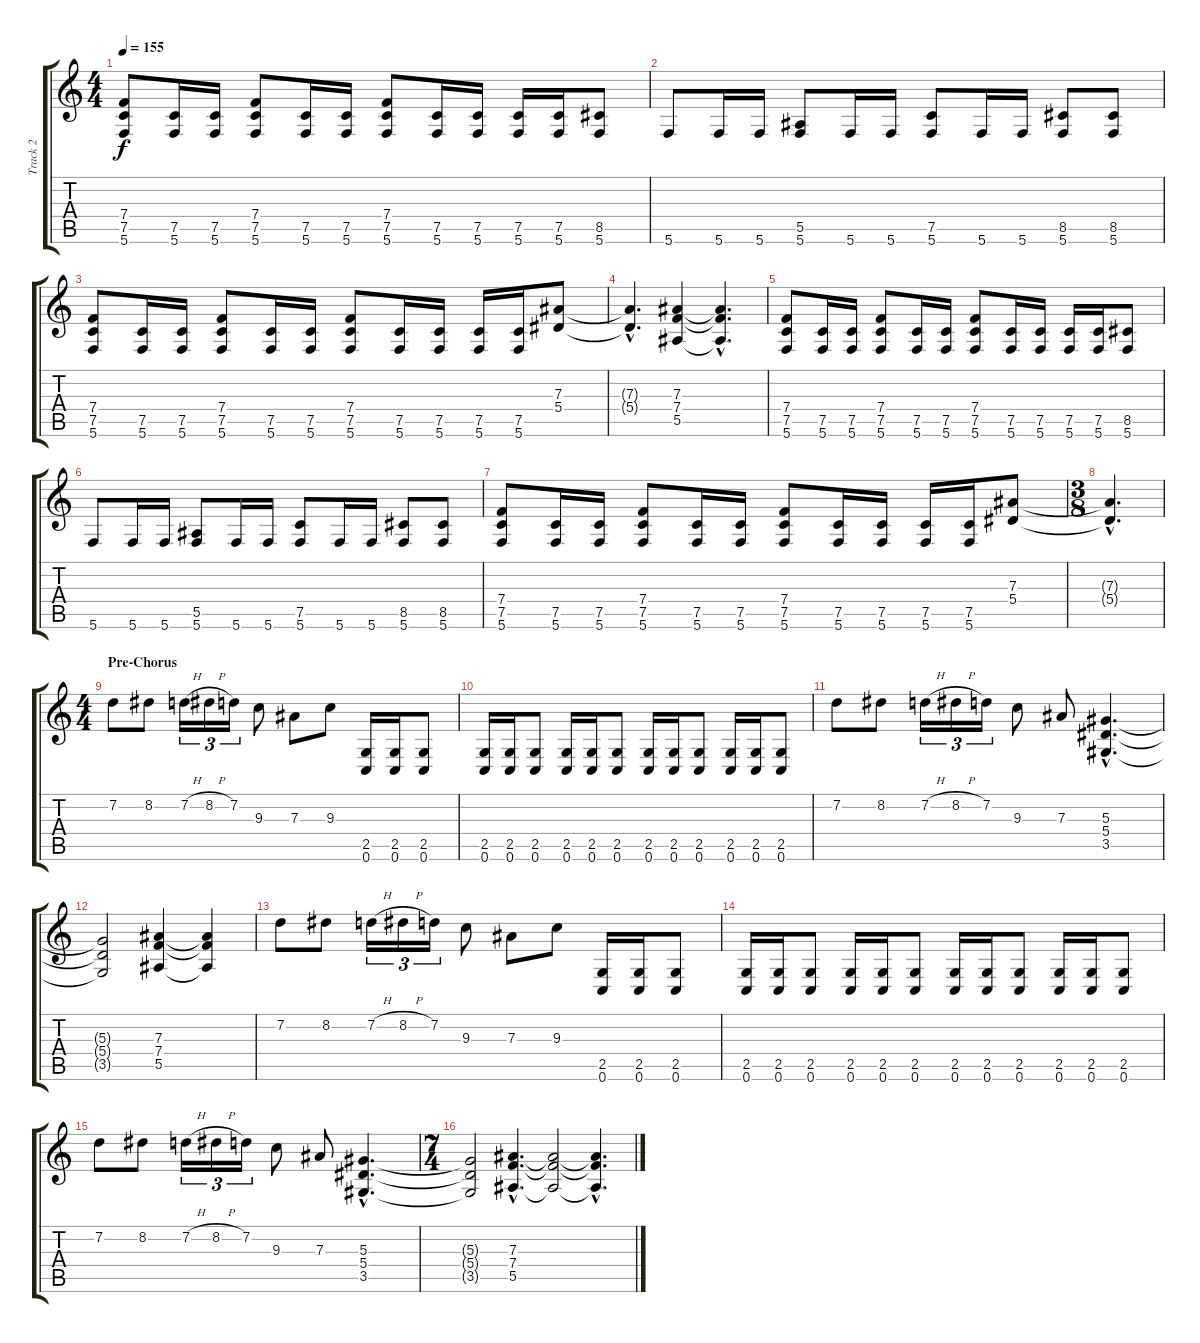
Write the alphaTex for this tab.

\track ("Track 2" "Track 2") {instrument distortionguitar}
\staff {score tabs}
\tuning (C4 G3 Eb3 Bb2 F2 C2) {hide}
\ts (4 4)
\tempo 155
\clef g2
\ks c
(7.4 7.5 5.6).8{dy f} (7.5 5.6).16 (7.5 5.6).16 (7.4 7.5 5.6).8 (7.5 5.6).16 (7.5 5.6).16 (7.4 7.5 5.6).8 (7.5 5.6).16 (7.5 5.6).16 (7.5 5.6).16 (7.5 5.6).16 (8.5 5.6).8 |
5.6.8 5.6.16 5.6.16 (5.5 5.6).8 5.6.16 5.6.16 (7.5 5.6).8 5.6.16 5.6.16 (8.5 5.6).8 (8.5 5.6).8 |
(7.4 7.5 5.6).8 (7.5 5.6).16 (7.5 5.6).16 (7.4 7.5 5.6).8 (7.5 5.6).16 (7.5 5.6).16 (7.4 7.5 5.6).8 (7.5 5.6).16 (7.5 5.6).16 (7.5 5.6).16 (7.5 5.6).16 (7.3 5.4).8 |
(7.3{hac t} 5.4{hac t}).4{d} (7.3 7.4 5.5).4 (7.3{hac t} 7.4{hac t} 5.5{hac t}).4{d} |
(7.4 7.5 5.6).8 (7.5 5.6).16 (7.5 5.6).16 (7.4 7.5 5.6).8 (7.5 5.6).16 (7.5 5.6).16 (7.4 7.5 5.6).8 (7.5 5.6).16 (7.5 5.6).16 (7.5 5.6).16 (7.5 5.6).16 (8.5 5.6).8 |
5.6.8 5.6.16 5.6.16 (5.5 5.6).8 5.6.16 5.6.16 (7.5 5.6).8 5.6.16 5.6.16 (8.5 5.6).8 (8.5 5.6).8 |
(7.4 7.5 5.6).8 (7.5 5.6).16 (7.5 5.6).16 (7.4 7.5 5.6).8 (7.5 5.6).16 (7.5 5.6).16 (7.4 7.5 5.6).8 (7.5 5.6).16 (7.5 5.6).16 (7.5 5.6).16 (7.5 5.6).16 (7.3 5.4).8 |
\ts (3 8)
(7.3{hac t} 5.4{hac t}).4{d} |
\ts (4 4)
\section ("" "Pre-Chorus")
7.2.8 8.2.8 7.2{h}.16{tu (3 2)} 8.2{h}.16{tu (3 2)} 7.2.16{tu (3 2)} 9.3.8 7.3.8 9.3.8 (2.5 0.6).16 (2.5 0.6).16 (2.5 0.6).8 |
(2.5 0.6).16 (2.5 0.6).16 (2.5 0.6).8 (2.5 0.6).16 (2.5 0.6).16 (2.5 0.6).8 (2.5 0.6).16 (2.5 0.6).16 (2.5 0.6).8 (2.5 0.6).16 (2.5 0.6).16 (2.5 0.6).8 |
7.2.8 8.2.8 7.2{h}.16{tu (3 2)} 8.2{h}.16{tu (3 2)} 7.2.16{tu (3 2)} 9.3.8 7.3.8 (5.3{hac} 5.4{hac} 3.5{hac}).4{d} |
(5.3{t} 5.4{t} 3.5{t}).2 (7.3 7.4 5.5).4 (7.3{t} 7.4{t} 5.5{t}).4 |
7.2.8 8.2.8 7.2{h}.16{tu (3 2)} 8.2{h}.16{tu (3 2)} 7.2.16{tu (3 2)} 9.3.8 7.3.8 9.3.8 (2.5 0.6).16 (2.5 0.6).16 (2.5 0.6).8 |
(2.5 0.6).16 (2.5 0.6).16 (2.5 0.6).8 (2.5 0.6).16 (2.5 0.6).16 (2.5 0.6).8 (2.5 0.6).16 (2.5 0.6).16 (2.5 0.6).8 (2.5 0.6).16 (2.5 0.6).16 (2.5 0.6).8 |
7.2.8 8.2.8 7.2{h}.16{tu (3 2)} 8.2{h}.16{tu (3 2)} 7.2.16{tu (3 2)} 9.3.8 7.3.8 (5.3{hac} 5.4{hac} 3.5{hac}).4{d} |
\ts (7 4)
(5.3{t} 5.4{t} 3.5{t}).2 (7.3{hac} 7.4{hac} 5.5{hac}).4{d} (7.3{t} 7.4{t} 5.5{t}).2 (7.3{hac t} 7.4{hac t} 5.5{hac t}).4{d}
